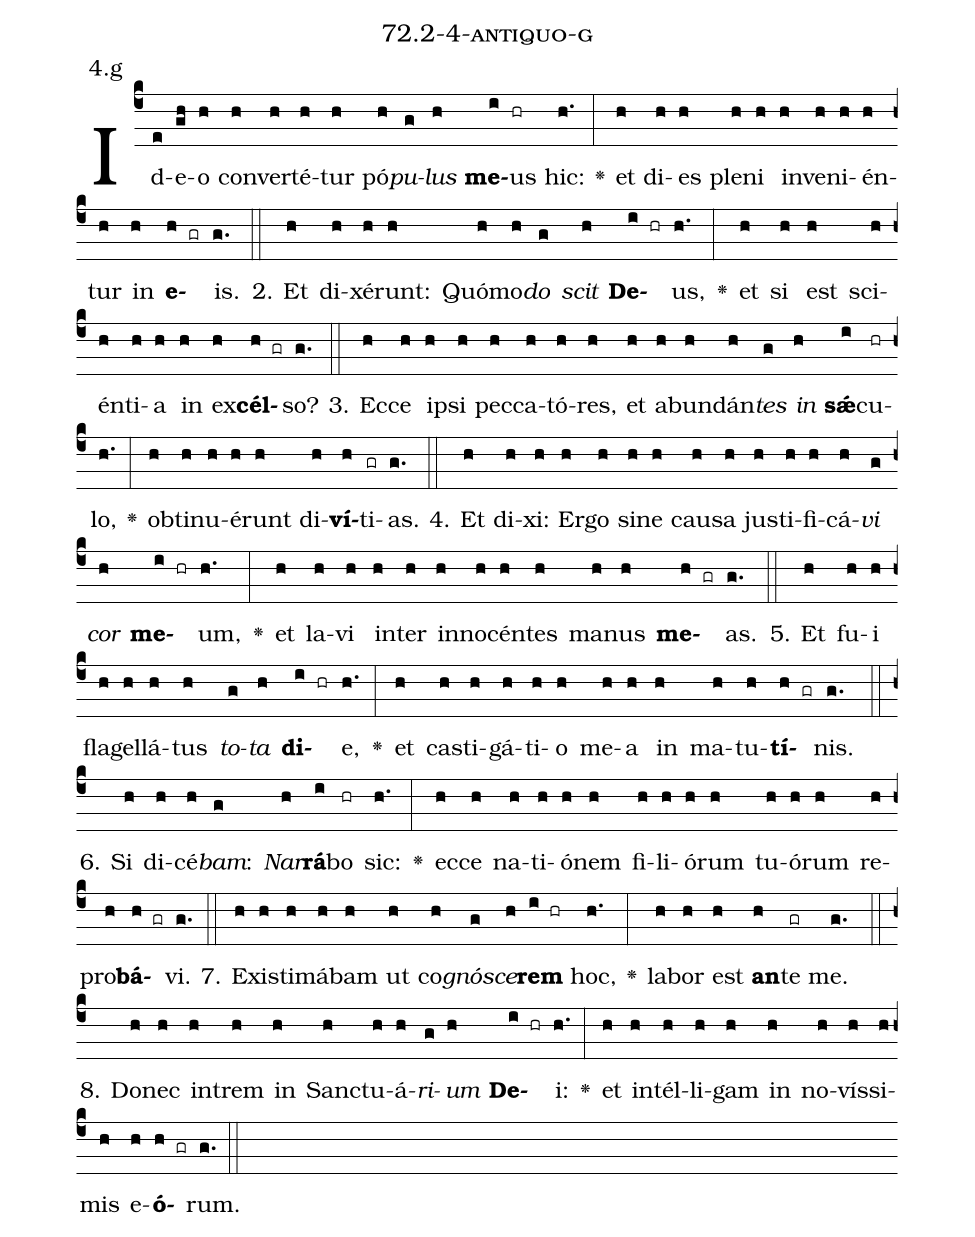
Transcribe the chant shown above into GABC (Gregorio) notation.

name: 72.2-4-antiquo-g;
annotation: 4.g;
%%
(c4)Id(e)e(gh)o(h) con(h)ver(h)té(h)tur(h) pó(h)<i>pu</i>(g)<i>lus</i>(h) <b>me</b>(i)us(hr) hic:(h.) <v>\greheightstar</v>(:) et(h) di(h)es(h) ple(h)ni(h) in(h)ve(h)ni(h)én(h)tur(h) in(h) <b>e</b>(h gr)is.(g.) (::)
2. Et(h) di(h)xé(h)runt:(h) Quó(h)mo(h)<i>do</i>(g) <i>scit</i>(h) <b>De</b>(i hr)us,(h.) <v>\greheightstar</v>(:) et(h) si(h) est(h) sci(h)én(h)ti(h)a(h) in(h) ex(h)<b>cél</b>(h gr)so?(g.) (::)
3. Ec(h)ce(h) ip(h)si(h) pec(h)ca(h)tó(h)res,(h) et(h) ab(h)un(h)dán(h)<i>tes</i>(g) <i>in</i>(h) <b>sǽ</b>(i)cu(hr)lo,(h.) <v>\greheightstar</v>(:) ob(h)ti(h)nu(h)é(h)runt(h) di(h)<b>ví</b>(h)ti(gr)as.(g.) (::)
4. Et(h) di(h)xi:(h) Er(h)go(h) si(h)ne(h) cau(h)sa(h) jus(h)ti(h)fi(h)cá(h)<i>vi</i>(g) <i>cor</i>(h) <b>me</b>(i hr)um,(h.) <v>\greheightstar</v>(:) et(h) la(h)vi(h) in(h)ter(h) in(h)no(h)cén(h)tes(h) ma(h)nus(h) <b>me</b>(h gr)as.(g.) (::)
5. Et(h) fu(h)i(h) fla(h)gel(h)lá(h)tus(h) <i>to</i>(g)<i>ta</i>(h) <b>di</b>(i hr)e,(h.) <v>\greheightstar</v>(:) et(h) cas(h)ti(h)gá(h)ti(h)o(h) me(h)a(h) in(h) ma(h)tu(h)<b>tí</b>(h gr)nis.(g.) (::)
6. Si(h) di(h)cé(h)<i>bam</i>:(g) <i>Nar</i>(h)<b>rá</b>(i)bo(hr) sic:(h.) <v>\greheightstar</v>(:) ec(h)ce(h) na(h)ti(h)ó(h)nem(h) fi(h)li(h)ó(h)rum(h) tu(h)ó(h)rum(h) re(h)pro(h)<b>bá</b>(h gr)vi.(g.) (::)
7. Ex(h)is(h)ti(h)má(h)bam(h) ut(h) co(h)<i>gnó</i>(g)<i>sce</i>(h)<b>rem</b>(i hr) hoc,(h.) <v>\greheightstar</v>(:) la(h)bor(h) est(h) <b>an</b>(h)te(gr) me.(g.) (::)
8. Do(h)nec(h) in(h)trem(h) in(h) Sanc(h)tu(h)á(h)<i>ri</i>(g)<i>um</i>(h) <b>De</b>(i hr)i:(h.) <v>\greheightstar</v>(:) et(h) in(h)tél(h)li(h)gam(h) in(h) no(h)vís(h)si(h)mis(h) e(h)<b>ó</b>(h gr)rum.(g.) (::)
